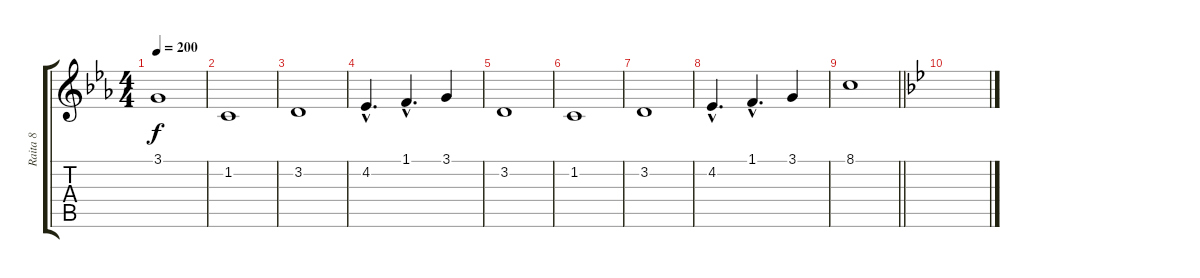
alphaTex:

\track ("Raita 8" "Raita 8") {instrument lead2sawtooth}
\staff {score tabs}
\tuning (E4 B3 G3 D3 A2 E2) {hide}
\ts (4 4)
\tempo 200
\clef g2
\ks eb
3.1.1{dy f} |
1.2.1 |
3.2.1 |
4.2{hac}.4{d} 1.1{hac}.4{d} 3.1.4 |
3.2.1 |
1.2.1 |
3.2.1 |
4.2{hac}.4{d} 1.1{hac}.4{d} 3.1.4 |
\barLineRight lightlight
8.1.1 |
\ks bb
